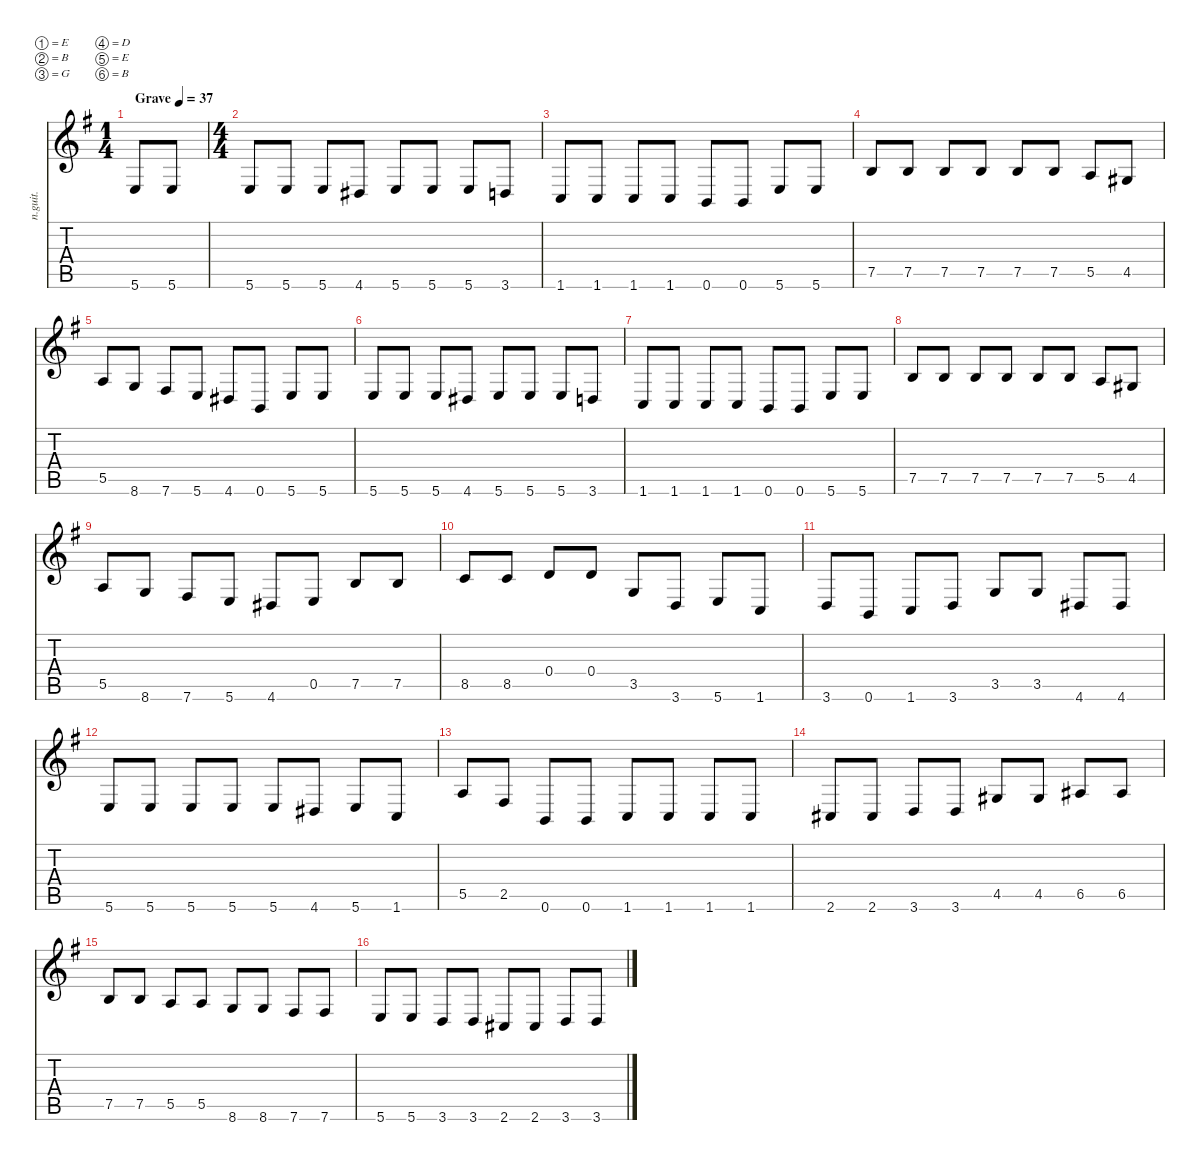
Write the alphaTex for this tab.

\defaultSystemsLayout 4
\hideDynamics
\bracketExtendMode nobrackets
\otherSystemsTrackNameOrientation horizontal
\track ("Nylon Guitar" "n.guit.") {instrument acousticguitarnylon}
\staff {score tabs}
\tuning (E4 B3 G3 D3 E2 B1)
\ts (1 4)
\beaming (8 2)
\tempo (37 "Grave")
\clef g2
\ks g
5.6{acc forcenatural}.8{dy mf instrument acousticguitarnylon beam Up} 5.6{acc forcenatural}.8{beam Up} |
\ts (4 4)
\beaming (8 2 2 2 2)
5.6{acc forcenatural}.8{beam Up} 5.6{acc forcenatural}.8{beam Up} 5.6{acc forcenatural}.8{beam Up} 4.6{acc #}.8{beam Up} 5.6{acc forcenatural}.8{beam Up} 5.6{acc forcenatural}.8{beam Up} 5.6{acc forcenatural}.8{beam Up} 3.6{acc forcenatural}.8{beam Up} |
1.6{acc forcenatural}.8{beam Up} 1.6{acc forcenatural}.8{beam Up} 1.6{acc forcenatural}.8{beam Up} 1.6{acc forcenatural}.8{beam Up} 0.6{acc forcenatural}.8{beam Up} 0.6{acc forcenatural}.8{beam Up} 5.6{acc forcenatural}.8{beam Up} 5.6{acc forcenatural}.8{beam Up} |
7.5{acc forcenatural}.8{beam Up} 7.5{acc forcenatural}.8{beam Up} 7.5{acc forcenatural}.8{beam Up} 7.5{acc forcenatural}.8{beam Up} 7.5{acc forcenatural}.8{beam Up} 7.5{acc forcenatural}.8{beam Up} 5.5{acc forcenatural}.8{beam Up} 4.5{acc #}.8{beam Up} |
5.5{acc forcenatural}.8{beam Up} 8.6{acc forcenatural}.8{beam Up} 7.6{acc #}.8{beam Up} 5.6{acc forcenatural}.8{beam Up} 4.6{acc #}.8{beam Up} 0.6{acc forcenatural}.8{beam Up} 5.6{acc forcenatural}.8{beam Up} 5.6{acc forcenatural}.8{beam Up} |
5.6{acc forcenatural}.8{beam Up} 5.6{acc forcenatural}.8{beam Up} 5.6{acc forcenatural}.8{beam Up} 4.6{acc #}.8{beam Up} 5.6{acc forcenatural}.8{beam Up} 5.6{acc forcenatural}.8{beam Up} 5.6{acc forcenatural}.8{beam Up} 3.6{acc forcenatural}.8{beam Up} |
1.6{acc forcenatural}.8{beam Up} 1.6{acc forcenatural}.8{beam Up} 1.6{acc forcenatural}.8{beam Up} 1.6{acc forcenatural}.8{beam Up} 0.6{acc forcenatural}.8{beam Up} 0.6{acc forcenatural}.8{beam Up} 5.6{acc forcenatural}.8{beam Up} 5.6{acc forcenatural}.8{beam Up} |
7.5{acc forcenatural}.8{beam Up} 7.5{acc forcenatural}.8{beam Up} 7.5{acc forcenatural}.8{beam Up} 7.5{acc forcenatural}.8{beam Up} 7.5{acc forcenatural}.8{beam Up} 7.5{acc forcenatural}.8{beam Up} 5.5{acc forcenatural}.8{beam Up} 4.5{acc #}.8{beam Up} |
5.5{acc forcenatural}.8{beam Up} 8.6{acc forcenatural}.8{beam Up} 7.6{acc #}.8{beam Up} 5.6{acc forcenatural}.8{beam Up} 4.6{acc #}.8{beam Up} 0.5{acc forcenatural}.8{beam Up} 7.5{acc forcenatural}.8{beam Up} 7.5{acc forcenatural}.8{beam Up} |
8.5{acc forcenatural}.8{beam Up} 8.5{acc forcenatural}.8{beam Up} 0.4{acc forcenatural}.8{beam Up} 0.4{acc forcenatural}.8{beam Up} 3.5{acc forcenatural}.8{beam Up} 3.6{acc forcenatural}.8{beam Up} 5.6{acc forcenatural}.8{beam Up} 1.6{acc forcenatural}.8{beam Up} |
3.6{acc forcenatural}.8{beam Up} 0.6{acc forcenatural}.8{beam Up} 1.6{acc forcenatural}.8{beam Up} 3.6{acc forcenatural}.8{beam Up} 3.5{acc forcenatural}.8{beam Up} 3.5{acc forcenatural}.8{beam Up} 4.6{acc #}.8{beam Up} 4.6{acc #}.8{beam Up} |
5.6{acc forcenatural}.8{beam Up} 5.6{acc forcenatural}.8{beam Up} 5.6{acc forcenatural}.8{beam Up} 5.6{acc forcenatural}.8{beam Up} 5.6{acc forcenatural}.8{beam Up} 4.6{acc #}.8{beam Up} 5.6{acc forcenatural}.8{beam Up} 1.6{acc forcenatural}.8{beam Up} |
5.5{acc forcenatural}.8{beam Up} 2.5{acc #}.8{beam Up} 0.6{acc forcenatural}.8{beam Up} 0.6{acc forcenatural}.8{beam Up} 1.6{acc forcenatural}.8{beam Up} 1.6{acc forcenatural}.8{beam Up} 1.6{acc forcenatural}.8{beam Up} 1.6{acc forcenatural}.8{beam Up} |
2.6{acc #}.8{beam Up} 2.6{acc #}.8{beam Up} 3.6{acc forcenatural}.8{beam Up} 3.6{acc forcenatural}.8{beam Up} 4.5{acc #}.8{beam Up} 4.5{acc #}.8{beam Up} 6.5{acc #}.8{beam Up} 6.5{acc #}.8{beam Up} |
7.5{acc forcenatural}.8{beam Up} 7.5{acc forcenatural}.8{beam Up} 5.5{acc forcenatural}.8{beam Up} 5.5{acc forcenatural}.8{beam Up} 8.6{acc forcenatural}.8{beam Up} 8.6{acc forcenatural}.8{beam Up} 7.6{acc #}.8{beam Up} 7.6{acc #}.8{beam Up} |
5.6{acc forcenatural}.8{beam Up} 5.6{acc forcenatural}.8{beam Up} 3.6{acc forcenatural}.8{beam Up} 3.6{acc forcenatural}.8{beam Up} 2.6{acc #}.8{beam Up} 2.6{acc #}.8{beam Up} 3.6{acc forcenatural}.8{beam Up} 3.6{acc forcenatural}.8{beam Up}
